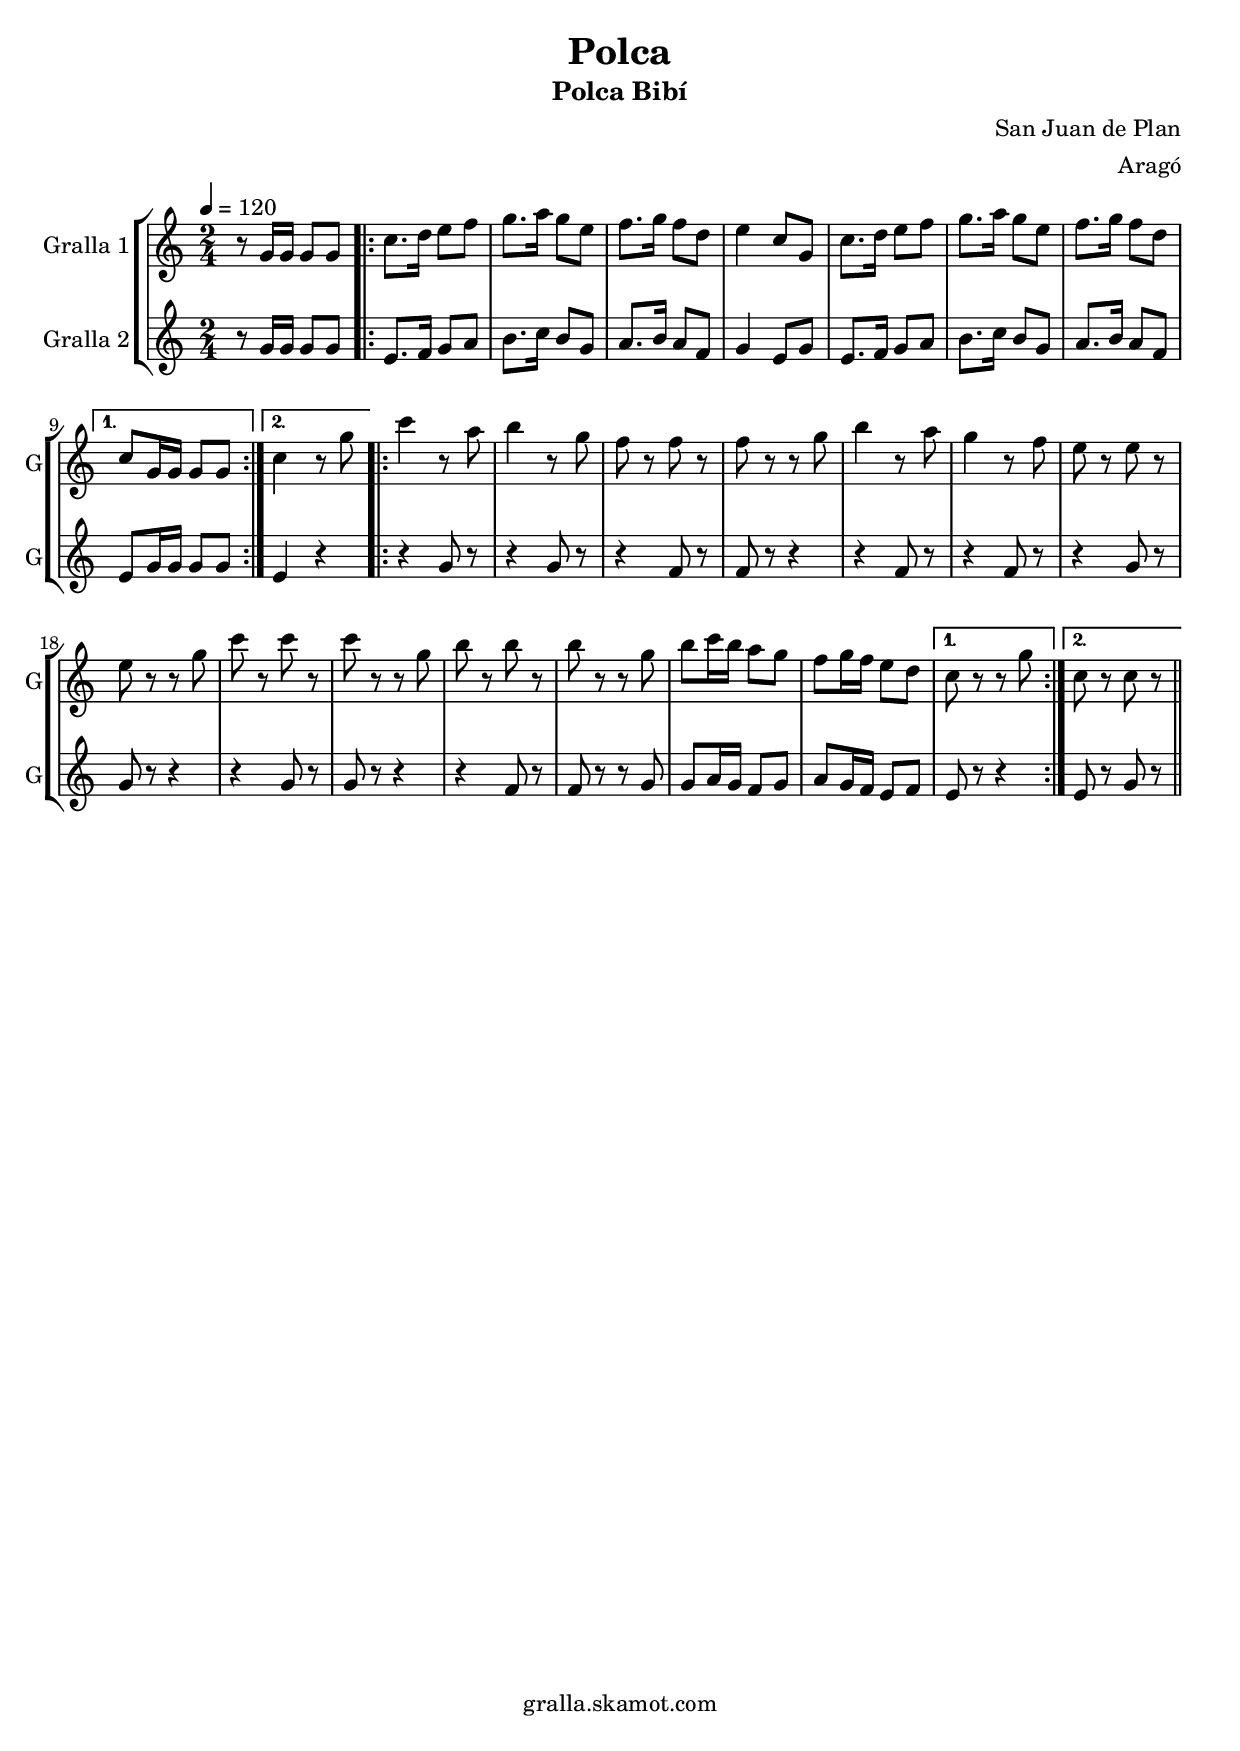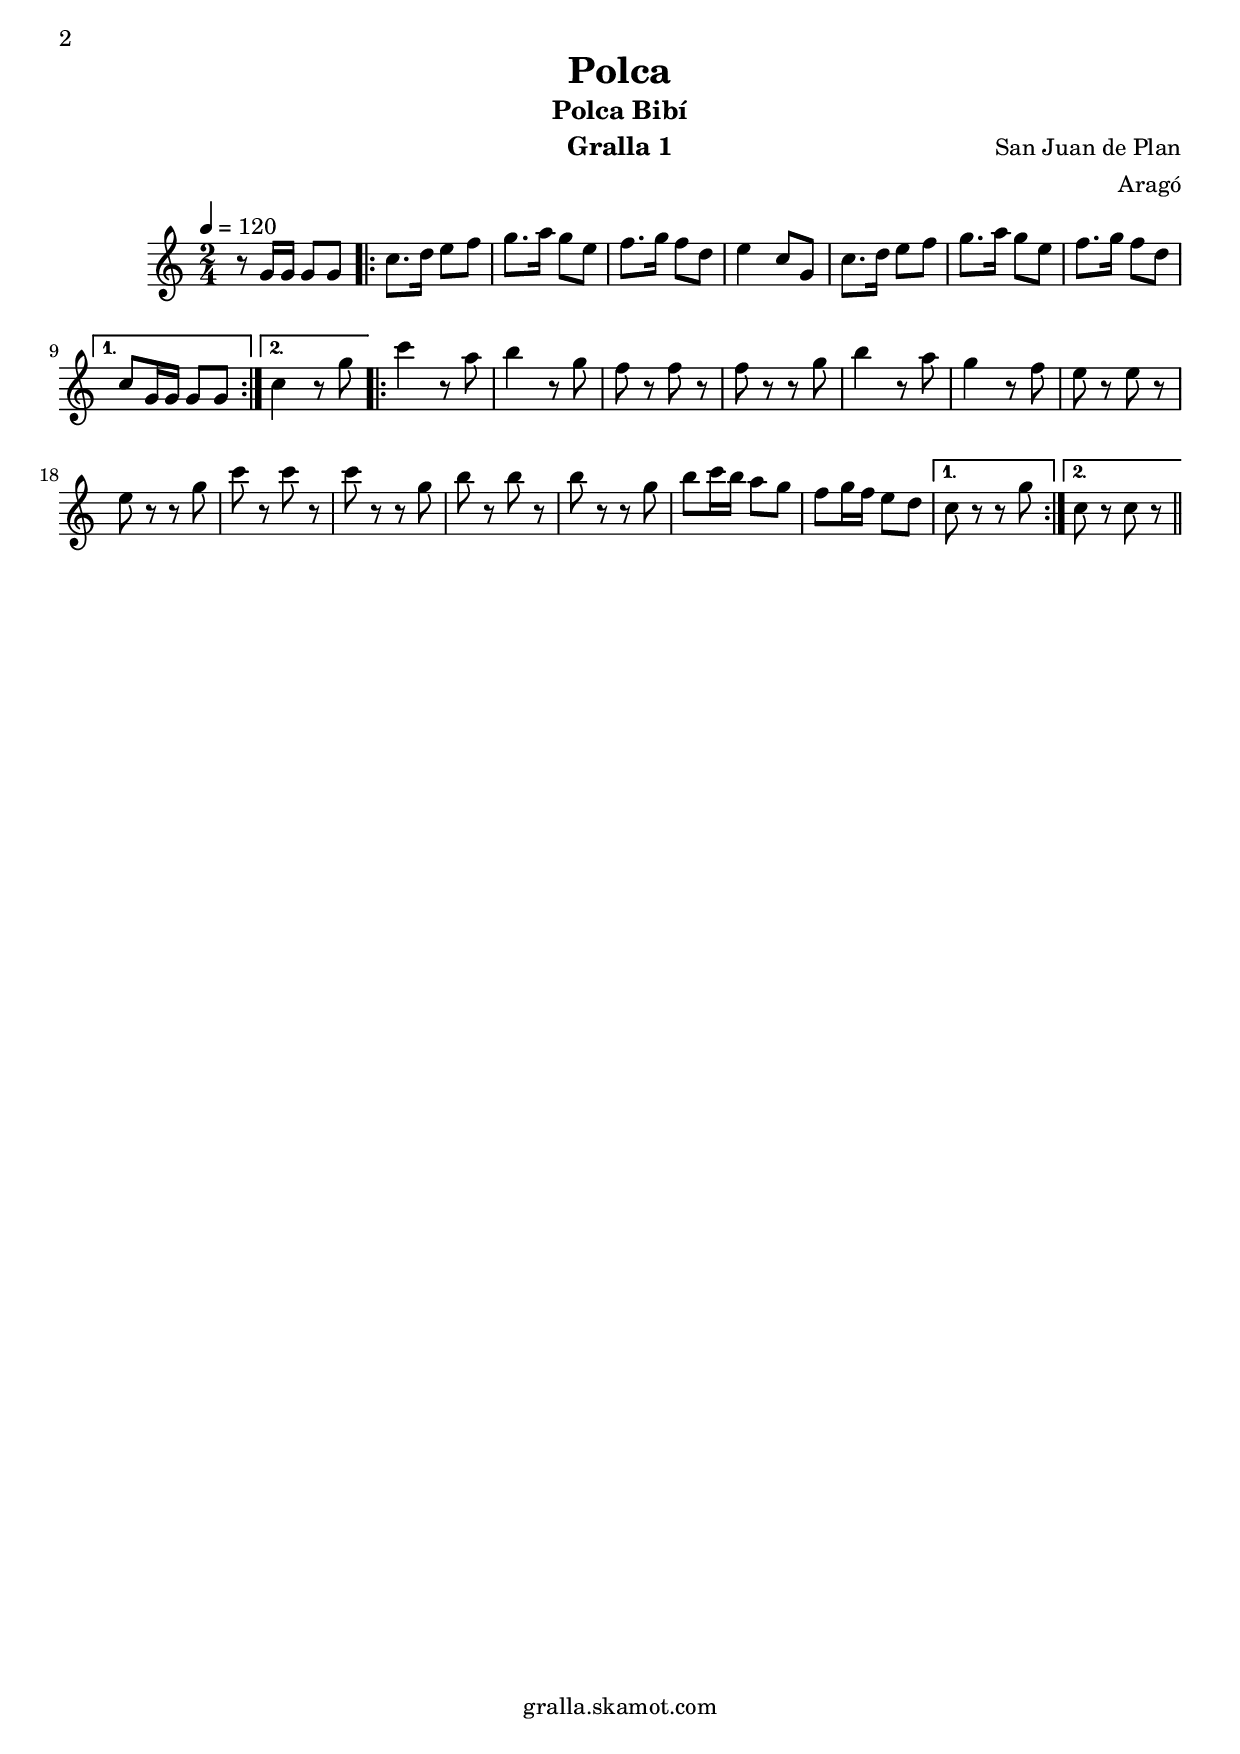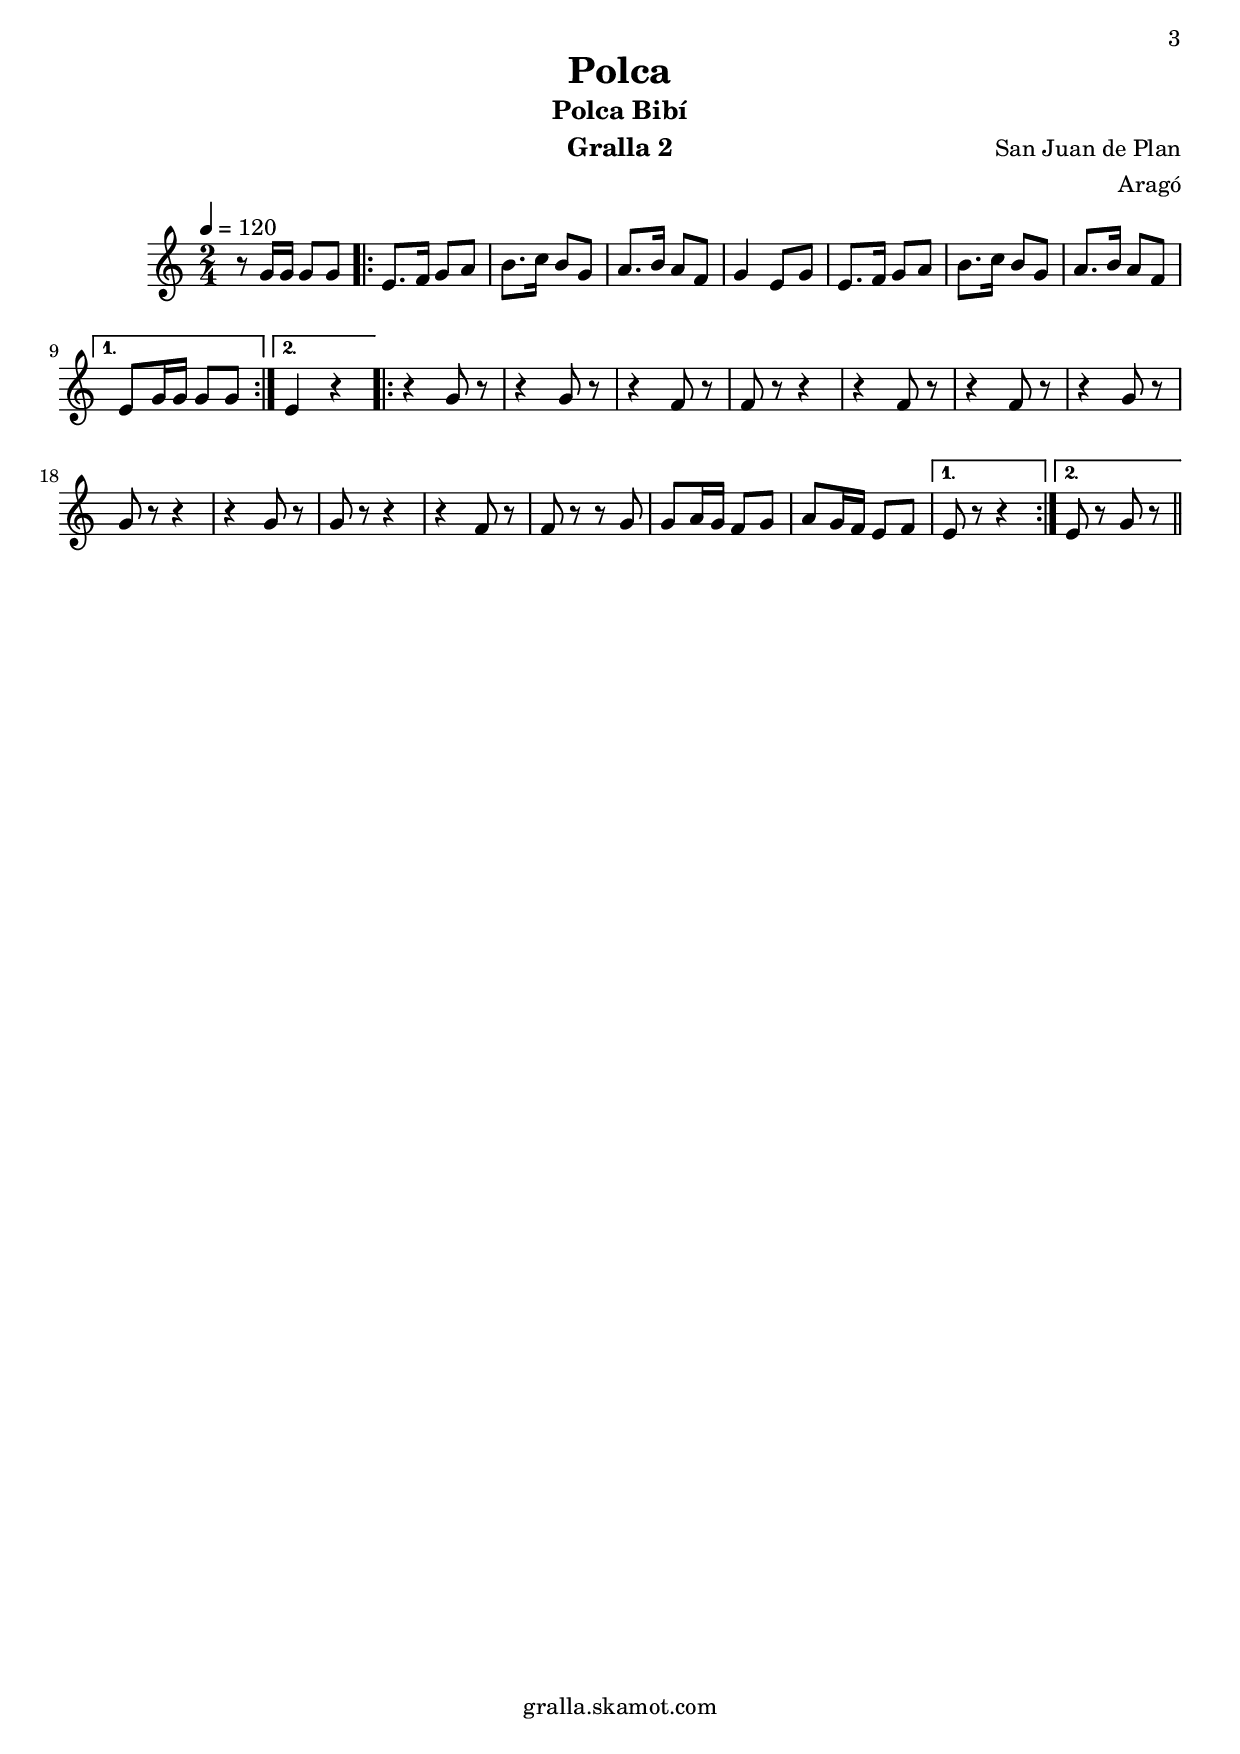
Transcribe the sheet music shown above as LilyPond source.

\version "2.16.2"

\header {
  dedication=""
  title="Polca"
  subtitle="Polca Bibí"
  subsubtitle=""
  poet=""
  meter=""
  piece=""
  composer="San Juan de Plan"
  arranger="Aragó"
  opus=""
  instrument=""
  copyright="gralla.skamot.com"
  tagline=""
}

liniaroAa =
\relative g'
{
  \tempo 4=120
  \clef treble
  \key c \major
  \time 2/4
  r8 g16 g g8 g  |
  \repeat volta 2 { c8. d16 e8 f  |
  g8. a16 g8 e  |
  f8. g16 f8 d  |
  %05
  e4 c8 g  |
  c8. d16 e8 f  |
  g8. a16 g8 e  |
  f8. g16 f8 d }
  \alternative { { c8 g16 g g8 g }
  %10
  { c4 r8 g' } }
  \repeat volta 2 { c4 r8 a  |
  b4 r8 g  |
  f8 r f r  |
  f8 r r g  |
  %15
  b4 r8 a  |
  g4 r8 f  |
  e8 r e r  |
  e8 r r g  |
  c8 r c r  |
  %20
  c8 r r g  |
  b8 r b r  |
  b8 r r g  |
  b8 c16 b a8 g  |
  f8 g16 f e8 d }
  %25
  \alternative { { c8 r r g' }
  { c,8 r c r } } \bar "||"
}

liniaroAb =
\relative g'
{
  \tempo 4=120
  \clef treble
  \key c \major
  \time 2/4
  r8 g16 g g8 g  |
  \repeat volta 2 { e8. f16 g8 a  |
  b8. c16 b8 g  |
  a8. b16 a8 f  |
  %05
  g4 e8 g  |
  e8. f16 g8 a  |
  b8. c16 b8 g  |
  a8. b16 a8 f }
  \alternative { { e8 g16 g g8 g }
  %10
  { e4 r } }
  \repeat volta 2 { r4 g8 r  |
  r4 g8 r  |
  r4 f8 r  |
  f8 r r4  |
  %15
  r4 f8 r  |
  r4 f8 r  |
  r4 g8 r  |
  g8 r r4  |
  r4 g8 r  |
  %20
  g8 r r4  |
  r4 f8 r  |
  f8 r r g  |
  g8 a16 g f8 g  |
  a8 g16 f e8 f }
  %25
  \alternative { { e8 r r4 }
  { e8 r g r } } \bar "||"
}

\bookpart {
  \score {
    \new StaffGroup {
      \override Score.RehearsalMark #'self-alignment-X = #LEFT
      <<
        \new Staff \with {instrumentName = #"Gralla 1" shortInstrumentName = #"G"} \liniaroAa
        \new Staff \with {instrumentName = #"Gralla 2" shortInstrumentName = #"G"} \liniaroAb
      >>
    }
    \layout {}
  }
  \score { \unfoldRepeats
    \new StaffGroup {
      \override Score.RehearsalMark #'self-alignment-X = #LEFT
      <<
        \new Staff \with {instrumentName = #"Gralla 1" shortInstrumentName = #"G"} \liniaroAa
        \new Staff \with {instrumentName = #"Gralla 2" shortInstrumentName = #"G"} \liniaroAb
      >>
    }
    \midi {
      \set Staff.midiInstrument = "oboe"
      \set DrumStaff.midiInstrument = "drums"
    }
  }
}

\bookpart {
  \header {instrument="Gralla 1"}
  \score {
    \new StaffGroup {
      \override Score.RehearsalMark #'self-alignment-X = #LEFT
      <<
        \new Staff \liniaroAa
      >>
    }
    \layout {}
  }
  \score { \unfoldRepeats
    \new StaffGroup {
      \override Score.RehearsalMark #'self-alignment-X = #LEFT
      <<
        \new Staff \liniaroAa
      >>
    }
    \midi {
      \set Staff.midiInstrument = "oboe"
      \set DrumStaff.midiInstrument = "drums"
    }
  }
}

\bookpart {
  \header {instrument="Gralla 2"}
  \score {
    \new StaffGroup {
      \override Score.RehearsalMark #'self-alignment-X = #LEFT
      <<
        \new Staff \liniaroAb
      >>
    }
    \layout {}
  }
  \score { \unfoldRepeats
    \new StaffGroup {
      \override Score.RehearsalMark #'self-alignment-X = #LEFT
      <<
        \new Staff \liniaroAb
      >>
    }
    \midi {
      \set Staff.midiInstrument = "oboe"
      \set DrumStaff.midiInstrument = "drums"
    }
  }
}

